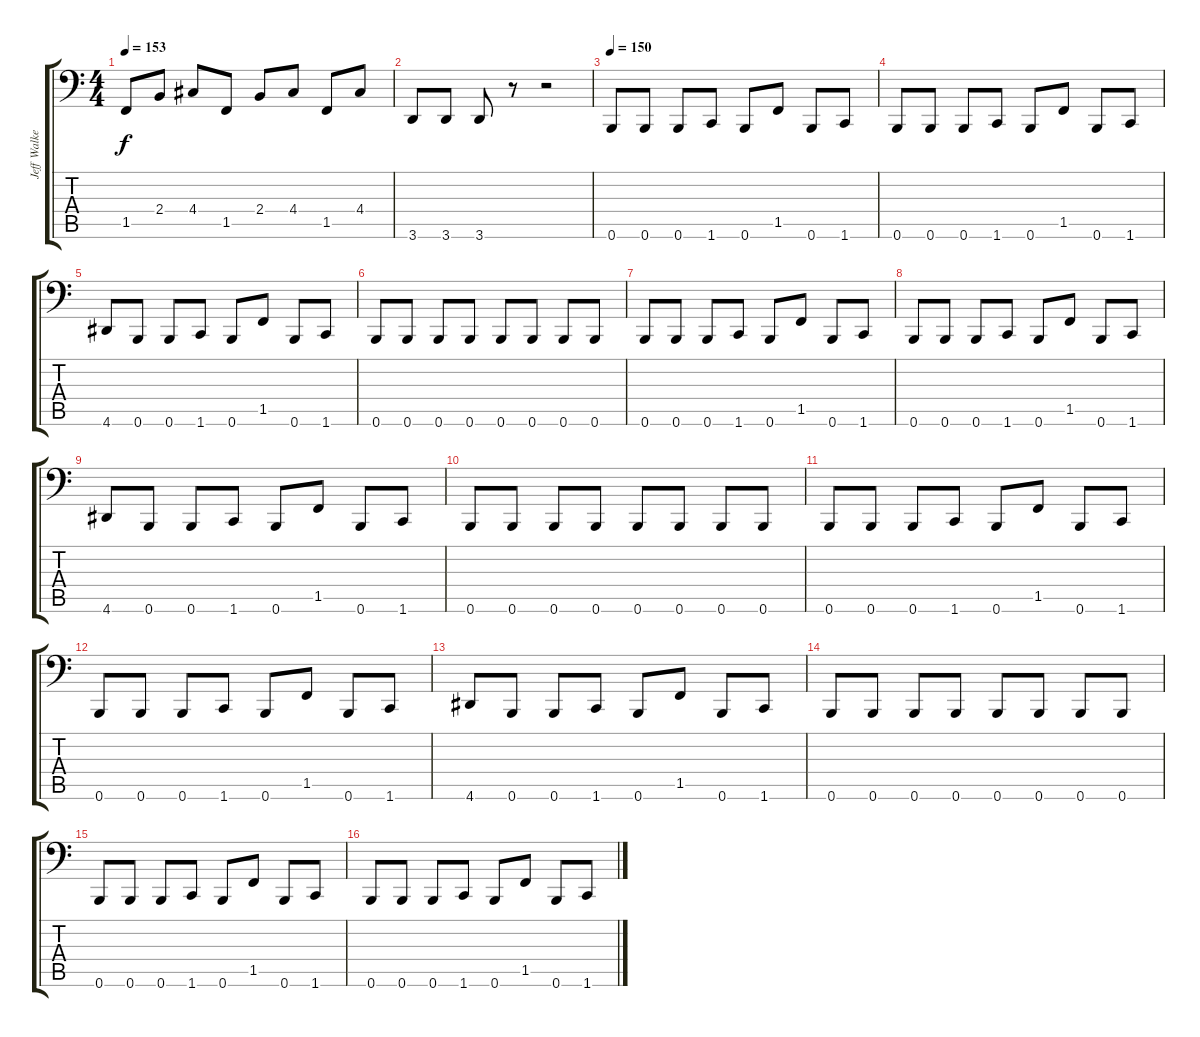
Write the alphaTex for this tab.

\track ("Jeff Walker" "Jeff Walke") {instrument electricbasspick}
\staff {score tabs}
\tuning (B2 Gb2 D2 A1 E1 B0) {hide}
\ts (4 4)
\tempo 153
\clef f4
\ks c
1.5.8{dy f} 2.4.8 4.4.8 1.5.8 2.4.8 4.4.8 1.5.8 4.4.8 |
3.6.8 3.6.8 3.6.8 r.8 r.2 |
\tempo 150
0.6.8 0.6.8 0.6.8 1.6.8 0.6.8 1.5.8 0.6.8 1.6.8 |
0.6.8 0.6.8 0.6.8 1.6.8 0.6.8 1.5.8 0.6.8 1.6.8 |
4.6.8 0.6.8 0.6.8 1.6.8 0.6.8 1.5.8 0.6.8 1.6.8 |
0.6.8 0.6.8 0.6.8 0.6.8 0.6.8 0.6.8 0.6.8 0.6.8 |
0.6.8 0.6.8 0.6.8 1.6.8 0.6.8 1.5.8 0.6.8 1.6.8 |
0.6.8 0.6.8 0.6.8 1.6.8 0.6.8 1.5.8 0.6.8 1.6.8 |
4.6.8 0.6.8 0.6.8 1.6.8 0.6.8 1.5.8 0.6.8 1.6.8 |
0.6.8 0.6.8 0.6.8 0.6.8 0.6.8 0.6.8 0.6.8 0.6.8 |
0.6.8 0.6.8 0.6.8 1.6.8 0.6.8 1.5.8 0.6.8 1.6.8 |
0.6.8 0.6.8 0.6.8 1.6.8 0.6.8 1.5.8 0.6.8 1.6.8 |
4.6.8 0.6.8 0.6.8 1.6.8 0.6.8 1.5.8 0.6.8 1.6.8 |
0.6.8 0.6.8 0.6.8 0.6.8 0.6.8 0.6.8 0.6.8 0.6.8 |
0.6.8 0.6.8 0.6.8 1.6.8 0.6.8 1.5.8 0.6.8 1.6.8 |
0.6.8 0.6.8 0.6.8 1.6.8 0.6.8 1.5.8 0.6.8 1.6.8
